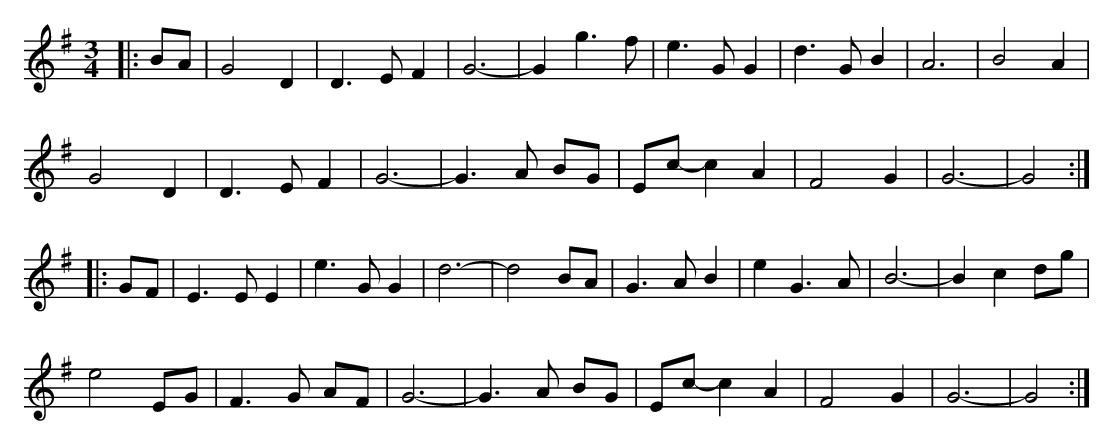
X:1
M:3/4
K:G
|:BA| G4 D2| D3 E F2| G6-| G2 g3 f| e3 G G2| d3 G B2| A6| B4 A2|
 G4 D2| D3 E F2| G6-| G3 A BG| Ec- c2 A2| F4 G2| G6-|G4:|
|:GF| E3 E E2| e3 G G2| d6-| d4 BA| G3 A B2| e2 G3 A| B6-| B2 c2 dg|
 e4 EG| F3 G AF| G6-| G3 A BG| Ec- c2 A2| F4 G2| G6-|G4:|
